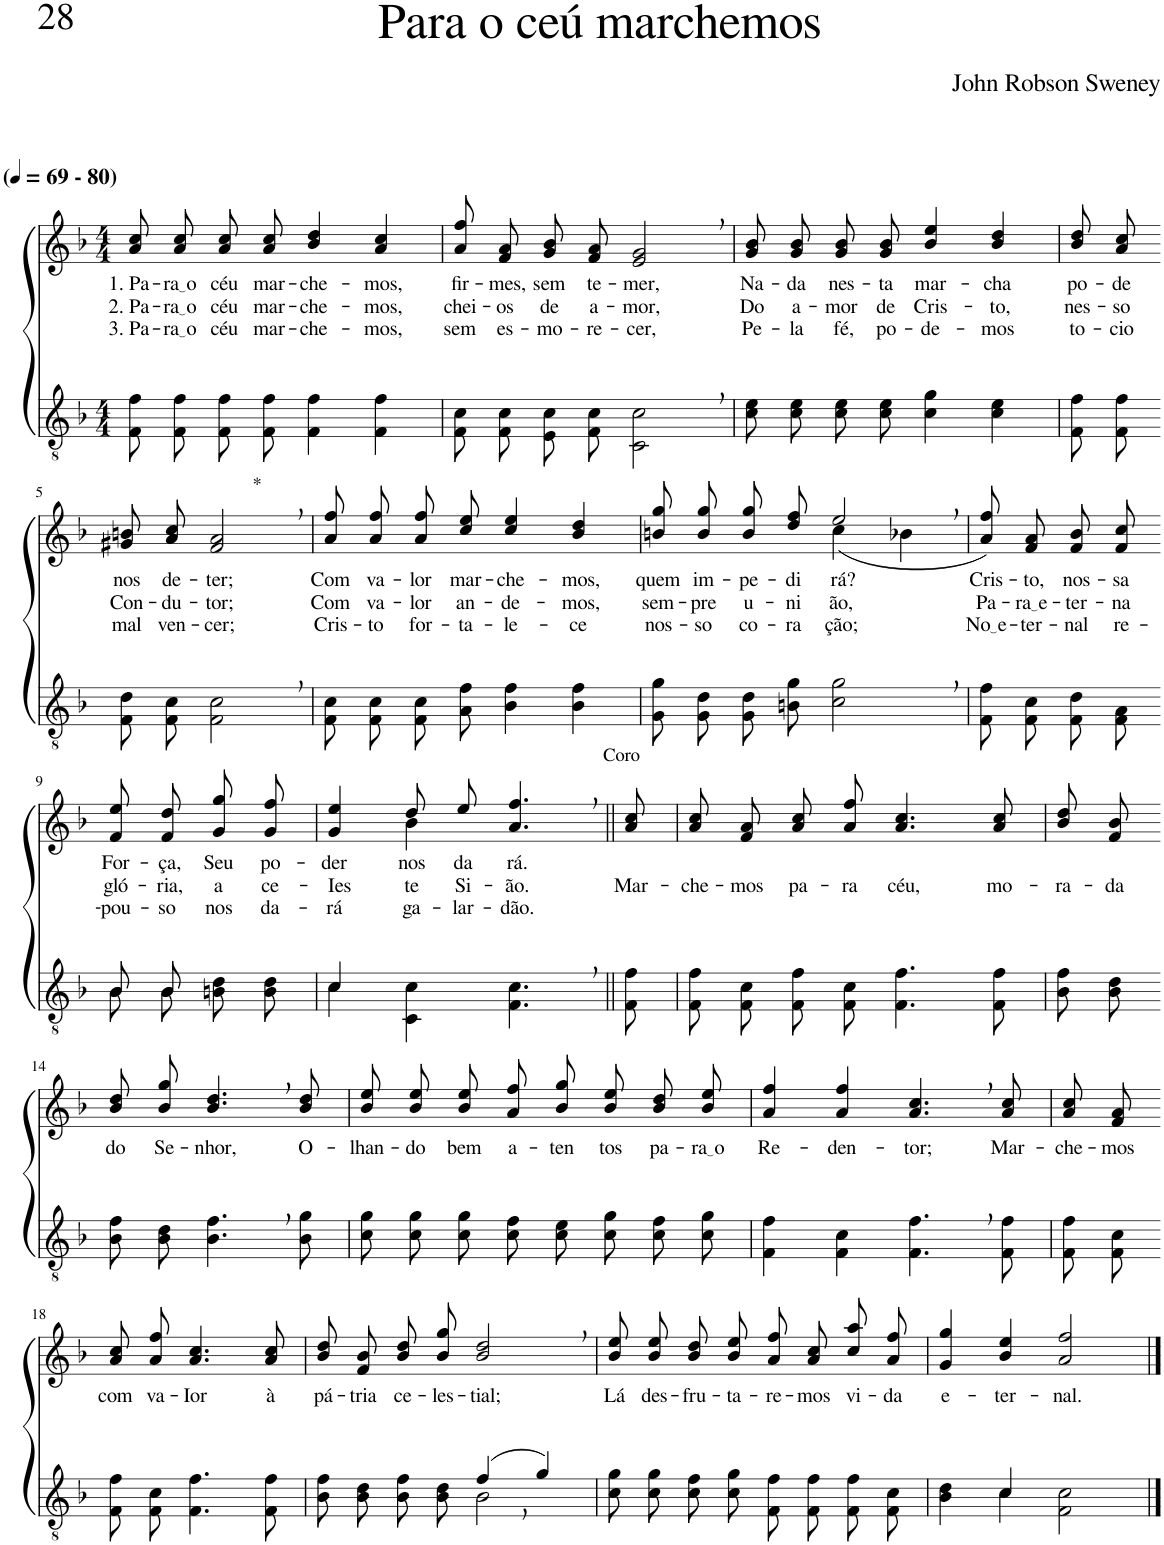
**kern	**kern	**text	**text	**text
*part2	*part1	*part1	*part1	*part1
*staff2	*staff1	*staff1	*staff1	*staff1
*I"Parte III e IV	*I"Parte I e II	*	*	*
*clefGv2	*clefG2	*	*	*
*Trd3c5	*Trd3c5	*	*	*
*k[b-]	*k[b-]	*	*	*
*M4/4	*M4/4	*	*	*
*MM69	*MM69	*	*	*
=1	=1	=1	=1	=1
!	!LO:TX:a:B:t=(	!	!	!
!	!LO:TX:a:B:t=- 80)	!	!	!
!	!	!LO:LY:b	!LO:LY:b	!LO:LY:b
8F\ 8f\L	8a\ 8cc\L	1. Pa-	2. Pa-	3. Pa-
!	!	!LO:LY:b	!LO:LY:b	!LO:LY:b
8F\ 8f\J	8a\ 8cc\J	ra o	ra o	ra o
!	!	!LO:LY:b	!LO:LY:b	!LO:LY:b
8F\ 8f\L	8a\ 8cc\L	céu	céu	céu
!	!	!LO:LY:b	!LO:LY:b	!LO:LY:b
8F\ 8f\J	8a\ 8cc\J	mar-	mar-	mar-
!	!	!LO:LY:b	!LO:LY:b	!LO:LY:b
4F\ 4f\	4b-/ 4dd/	-che-	-che-	-che-
!	!	!LO:LY:b	!LO:LY:b	!LO:LY:b
4F\ 4f\	4a/ 4cc/	-mos,	-mos,	-mos,
=2	=2	=2	=2	=2
!	!	!LO:LY:b	!LO:LY:b	!LO:LY:b
8F/ 8c/L	8a/ 8ff/L	fir-	chei-	sem
!	!	!LO:LY:b	!LO:LY:b	!LO:LY:b
8F/ 8c/J	8f/ 8a/J	-mes,	-os	es-
!	!	!LO:LY:b	!LO:LY:b	!LO:LY:b
8E/ 8c/L	8g/ 8b-/L	sem	de	-mo-
!	!	!LO:LY:b	!LO:LY:b	!LO:LY:b
8F/ 8c/J	8f/ 8a/J	te-	a-	-re-
!	!	!LO:LY:b	!LO:LY:b	!LO:LY:b
2C\, 2c\,	2e/, 2g/,	-mer,	-mor,	-cer,
=3	=3	=3	=3	=3
!	!	!LO:LY:b	!LO:LY:b	!LO:LY:b
8c\ 8e\L	8g/ 8b-/L	Na-	Do	Pe-
!	!	!LO:LY:b	!LO:LY:b	!LO:LY:b
8c\ 8e\J	8g/ 8b-/J	-da	a-	-la
!	!	!LO:LY:b	!LO:LY:b	!LO:LY:b
8c\ 8e\L	8g/ 8b-/L	nes-	-mor	fé,
!	!	!LO:LY:b	!LO:LY:b	!LO:LY:b
8c\ 8e\J	8g/ 8b-/J	-ta	de	po-
!	!	!LO:LY:b	!LO:LY:b	!LO:LY:b
4c\ 4g\	4b-/ 4ee/	mar-	Cris-	-de-
!	!	!LO:LY:b	!LO:LY:b	!LO:LY:b
4c\ 4e\	4b-/ 4dd/	-cha	-to,	-mos
=4	=4	=4	=4	=4
!	!	!LO:LY:b	!LO:LY:b	!LO:LY:b
8F\ 8f\L	8b-\ 8dd\L	po-	nes-	to-
!	!	!LO:LY:b	!LO:LY:b	!LO:LY:b
8F\ 8f\J	8a\ 8cc\J	-de	-so	-cio
!!LO:LB:g=z
=5-	=5-	=5-	=5-	=5-
!	!	!LO:LY:b	!LO:LY:b	!LO:LY:b
8F/ 8d/L	8g#X/ 8bn/L	nos	Con-	mal
!	!	!LO:LY:b	!LO:LY:b	!LO:LY:b
8F/ 8c/J	8a/ 8cc/J	de-	-du-	ven-
!	!LO:TX:a:t=*	!	!	!
!	!	!LO:LY:b	!LO:LY:b	!LO:LY:b
2F\, 2c\,	2f/, 2a/,	-ter;	-tor;	-cer;
=6	=6	=6	=6	=6
!	!	!LO:LY:b	!LO:LY:b	!LO:LY:b
8F/ 8c/L	8a\ 8ff\L	Com	Com	Cris-
!	!	!LO:LY:b	!LO:LY:b	!LO:LY:b
8F/ 8c/J	8a\ 8ff\J	va-	va-	-to
!	!	!LO:LY:b	!LO:LY:b	!LO:LY:b
8F\ 8c\L	8a\ 8ff\L	-lor	-lor	for-
!	!	!LO:LY:b	!LO:LY:b	!LO:LY:b
8A\ 8f\J	8cc\ 8ee\J	mar-	an-	-ta-
!	!	!LO:LY:b	!LO:LY:b	!LO:LY:b
4B-\ 4f\	4cc/ 4ee/	-che-	-de-	-le-
!	!	!LO:LY:b	!LO:LY:b	!LO:LY:b
4B-\ 4f\	4b-/ 4dd/	-mos,	-mos,	-ce
=7	=7	=7	=7	=7
!	!	!LO:LY:b	!LO:LY:b	!LO:LY:b
*	*^	*	*	*
8G\ 8g\L	8bn\ 8gg\L	2ryy	quem	sem-	nos-
!	!	!	!LO:LY:b	!LO:LY:b	!LO:LY:b
8G\ 8d\J	8b\ 8gg\J	.	im-	-pre	-so
!	!	!	!LO:LY:b	!LO:LY:b	!LO:LY:b
8G\ 8d\L	8b\ 8gg\L	.	-pe-	u-	co-
!	!	!	!LO:LY:b	!LO:LY:b	!LO:LY:b
8Bn\ 8g\J	8dd\ 8ff\J	.	-di-	-ni-	-ra-
!	!	!	!LO:LY:b	!LO:LY:b	!LO:LY:b
2c\, 2g\,	2ee,/	(4cc\	-rá?	-ão,	-ção;
.	.	4b-X\	.	.	.
=8	=8	=8	=8	=8	=8
!	!	!	!LO:LY:b	!LO:LY:b	!LO:LY:b
*	*v	*v	*	*	*
8F/ 8f/L	8a/ 8ff/L)	Cris-	Pa-	No e
!	!	!LO:LY:b	!LO:LY:b	!LO:LY:b
8F/ 8c/J	8f/ 8a/J	-to,	ra e	-ter-
!	!	!LO:LY:b	!LO:LY:b	!LO:LY:b
8F/ 8d/L	8f/ 8b-/L	nos-	-ter-	-nal
!	!	!LO:LY:b	!LO:LY:b	!LO:LY:b
8F/ 8A/J	8f/ 8cc/J	-sa	-na	re-
!!LO:LB:g=z
=9-	=9-	=9-	=9-	=9-
*^	*	*	*	*
!	!	!	!LO:LY:b	!LO:LY:b	!LO:LY:b
8B-\L	8B-/L	8f/ 8ee/L	For-	gló-	-pou-
!	!	!	!LO:LY:b	!LO:LY:b	!LO:LY:b
8B-\J	8B-/J	8f/ 8dd/J	-ça,	-ria,	-so
!	!	!	!LO:LY:b	!LO:LY:b	!LO:LY:b
8Bn\ 8d\L	4ryy	8g\ 8gg\L	Seu	a	nos
!	!	!	!LO:LY:b	!LO:LY:b	!LO:LY:b
8B\ 8d\J	.	8g\ 8ff\J	po-	ce-	da-
=10	=10	=10	=10	=10	=10
!	!	!	!LO:LY:b	!LO:LY:b	!LO:LY:b
*	*	*^	*	*	*
4c/	4c\	4g/ 4ee/	4ryy	-der	-Ies-	-rá
!	!	!	!	!LO:LY:b	!LO:LY:b	!LO:LY:b
2ryy	4C\ 4c\	8dd/L	4b-\	nos	-te	ga-
!	!	!	!	!LO:LY:b	!LO:LY:b	!LO:LY:b
.	.	8ee/J	.	da	Si-	-lar-
!	!	!LO:TX:a:t=Coro	!	!	!	!
!	!	!	!	!LO:LY:b	!LO:LY:b	!LO:LY:b
.	4.F\ 4.c\	4.a/, 4.ff/,	4.ryy	rá.	-ão.	-dão.
8ryy	.	.	.	.	.	.
*v	*v	*	*	*	*	*
*	*v	*v	*	*	*
=11||	=11||	=11||	=11||	=11||
!	!	!	!LO:LY:b	!
8F\ 8f\	8a/ 8cc/	.	Mar-	.
=12	=12	=12	=12	=12
!	!	!	!LO:LY:b	!
8F/ 8f/L	8a/ 8cc/L	.	-che-	.
!	!	!	!LO:LY:b	!
8F/ 8c/J	8f/ 8a/J	.	-mos	.
!	!	!	!LO:LY:b	!
8F/ 8f/L	8a\ 8cc\L	.	pa-	.
!	!	!	!LO:LY:b	!
8F/ 8c/J	8a\ 8ff\J	.	-ra	.
!	!	!	!LO:LY:b	!
4.F\ 4.f\	4.a/ 4.cc/	.	céu,	.
!	!	!	!LO:LY:b	!
8F\ 8f\	8a/ 8cc/	.	mo-	.
=13	=13	=13	=13	=13
!	!	!	!LO:LY:b	!
8B-\ 8f\L	8b-\ 8dd\L	.	-ra-	.
!	!	!	!LO:LY:b	!
8B-\ 8d\J	8f\ 8b-\J	.	-da	.
!!LO:LB:g=z
=14-	=14-	=14-	=14-	=14-
!	!	!LO:LY:b	!	!
8B-\ 8f\L	8b-\ 8dd\L	do	.	.
!	!	!LO:LY:b	!	!
8B-\ 8d\J	8b-\ 8gg\J	Se-	.	.
!	!	!LO:LY:b	!	!
4.B-\, 4.f\,	4.b-/, 4.dd/,	-nhor,	.	.
!	!	!LO:LY:b	!	!
8B-\ 8g\	8b-/ 8dd/	O-	.	.
=15	=15	=15	=15	=15
!	!	!LO:LY:b	!	!
8c\ 8g\L	8b-\ 8ee\L	-lhan-	.	.
!	!	!LO:LY:b	!	!
8c\ 8g\J	8b-\ 8ee\J	-do	.	.
!	!	!LO:LY:b	!	!
8c\ 8g\L	8b-\ 8ee\L	bem	.	.
!	!	!LO:LY:b	!	!
8c\ 8f\J	8a\ 8ff\J	a-	.	.
!	!	!LO:LY:b	!	!
8c\ 8e\L	8b-\ 8gg\L	-ten	.	.
!	!	!LO:LY:b	!	!
8c\ 8g\J	8b-\ 8ee\J	tos	.	.
!	!	!LO:LY:b	!	!
8c\ 8f\L	8b-\ 8dd\L	pa-	.	.
!	!	!LO:LY:b	!	!
8c\ 8g\J	8b-\ 8ee\J	ra o	.	.
=16	=16	=16	=16	=16
!	!	!LO:LY:b	!	!
4F\ 4f\	4a/ 4ff/	Re-	.	.
!	!	!LO:LY:b	!	!
4F\ 4c\	4a/ 4ff/	-den-	.	.
!	!	!LO:LY:b	!	!
4.F\, 4.f\,	4.a/, 4.cc/,	-tor;	.	.
!	!	!LO:LY:b	!	!
8F\ 8f\	8a/ 8cc/	Mar-	.	.
=17	=17	=17	=17	=17
!	!	!LO:LY:b	!	!
8F/ 8f/L	8a/ 8cc/L	-che-	.	.
!	!	!LO:LY:b	!	!
8F/ 8c/J	8f/ 8a/J	-mos	.	.
!!LO:LB:g=z
=18-	=18-	=18-	=18-	=18-
!	!	!LO:LY:b	!	!
8F/ 8f/L	8a\ 8cc\L	com	.	.
!	!	!LO:LY:b	!	!
8F/ 8c/J	8a\ 8ff\J	va-	.	.
!	!	!LO:LY:b	!	!
4.F\ 4.f\	4.a/ 4.cc/	-Ior	.	.
!	!	!LO:LY:b	!	!
8F\ 8f\	8a/ 8cc/	à	.	.
=19	=19	=19	=19	=19
*^	*	*	*	*
!	!	!	!LO:LY:b	!	!
2ryy	8B-\ 8f\L	8b-\ 8dd\L	pá-	.	.
!	!	!	!LO:LY:b	!	!
.	8B-\ 8d\J	8f\ 8b-\J	-tria	.	.
!	!	!	!LO:LY:b	!	!
.	8B-\ 8f\L	8b-\ 8dd\L	ce-	.	.
!	!	!	!LO:LY:b	!	!
.	8B-\ 8d\J	8b-\ 8gg\J	-les-	.	.
!	!	!	!LO:LY:b	!	!
(4f,/	2B-\	2b-/, 2dd/,	-tial;	.	.
4g/)	.	.	.	.	.
*v	*v	*	*	*	*
=20	=20	=20	=20	=20
!	!	!LO:LY:b	!	!
8c\ 8g\L	8b-\ 8ee\L	Lá	.	.
!	!	!LO:LY:b	!	!
8c\ 8g\J	8b-\ 8ee\J	des-	.	.
!	!	!LO:LY:b	!	!
8c\ 8f\L	8b-\ 8dd\L	-fru-	.	.
!	!	!LO:LY:b	!	!
8c\ 8g\J	8b-\ 8ee\J	-ta-	.	.
!	!	!LO:LY:b	!	!
8F\ 8f\L	8a\ 8ff\L	-re-	.	.
!	!	!LO:LY:b	!	!
8F\ 8f\J	8a\ 8cc\J	-mos	.	.
!	!	!LO:LY:b	!	!
8F/ 8f/L	8cc\ 8aa\L	vi-	.	.
!	!	!LO:LY:b	!	!
8F/ 8c/J	8a\ 8ff\J	-da	.	.
=21	=21	=21	=21	=21
*^	*	*	*	*
!	!	!	!LO:LY:b	!	!
4ryy	4B-\ 4d\	4g/ 4gg/	e-	.	.
!	!	!	!LO:LY:b	!	!
4c/	4c\	4b-/ 4ee/	-ter-	.	.
!	!	!	!LO:LY:b	!	!
2ryy	2F\ 2c\	2a/ 2ff/	-nal.	.	.
*v	*v	*	*	*	*
==	==	==	==	==
*-	*-	*-	*-	*-
